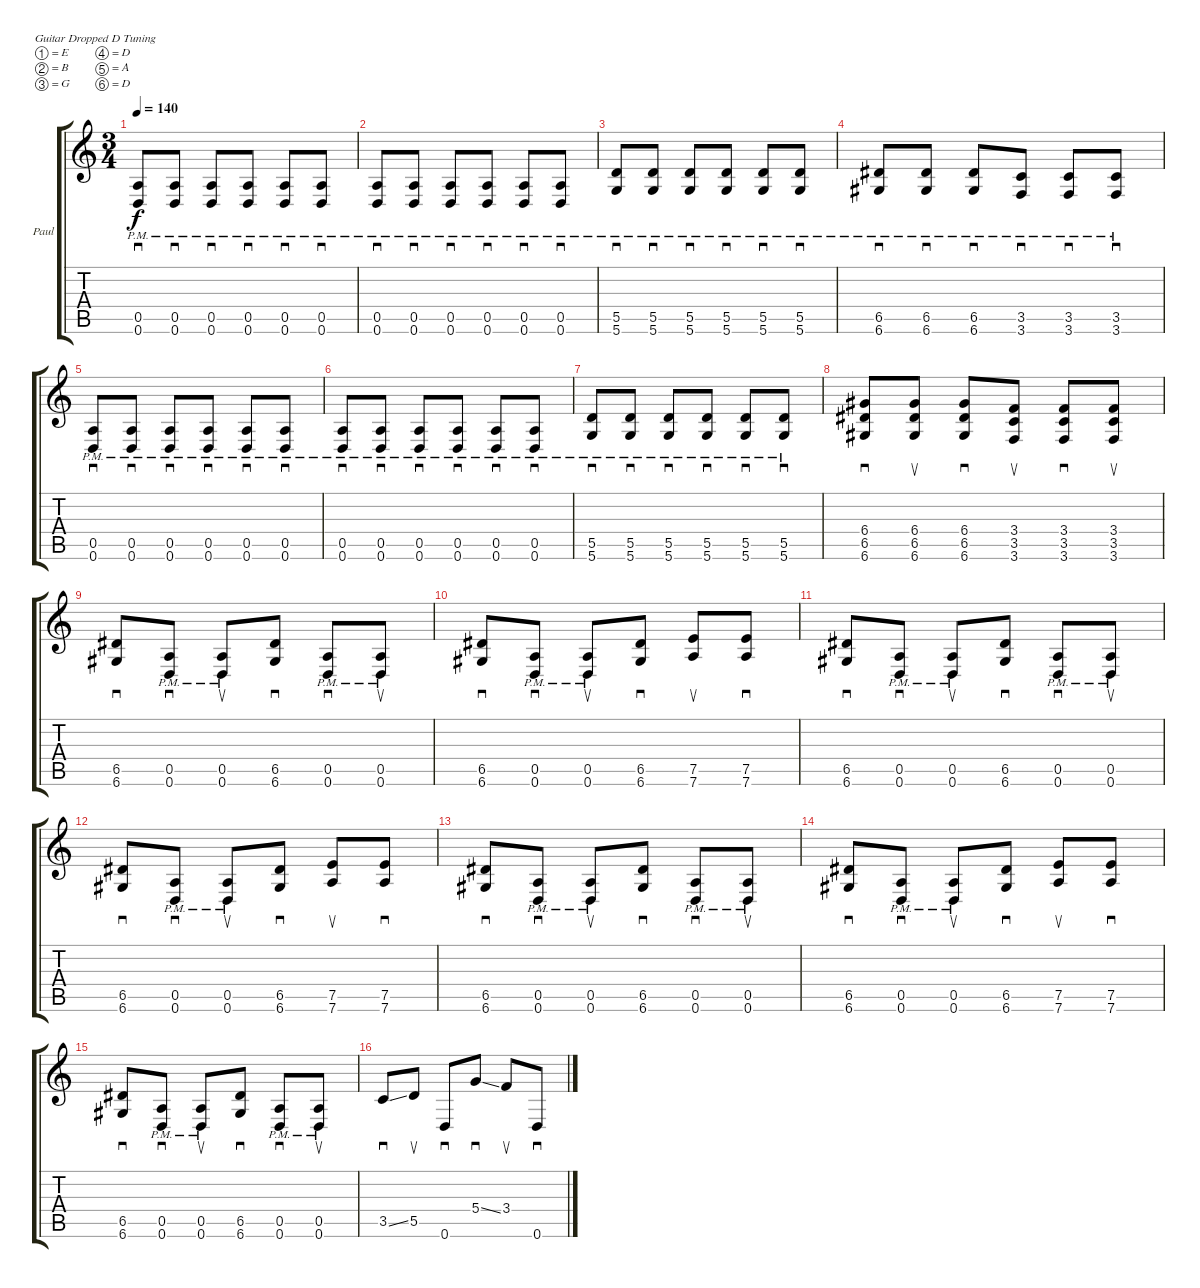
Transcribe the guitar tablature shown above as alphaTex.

\bracketExtendMode groupsimilarinstruments
\firstSystemTrackNameOrientation horizontal
\otherSystemsTrackNameOrientation horizontal
\track ("Paul Landers" "Paul") {instrument overdrivenguitar}
\staff {score tabs}
\tuning (E4 B3 G3 D3 A2 D2)
\ts (3 4)
\tempo 140
\clef g2
\ks c
(0.5{pm} 0.6{pm}).8{sd dy f} (0.5{pm} 0.6{pm}).8{sd} (0.5{pm} 0.6{pm}).8{sd} (0.5{pm} 0.6{pm}).8{sd} (0.5{pm} 0.6{pm}).8{sd} (0.5{pm} 0.6{pm}).8{sd} |
(0.5{pm} 0.6{pm}).8{sd} (0.5{pm} 0.6{pm}).8{sd} (0.5{pm} 0.6{pm}).8{sd} (0.5{pm} 0.6{pm}).8{sd} (0.5{pm} 0.6{pm}).8{sd} (0.5{pm} 0.6{pm}).8{sd} |
(5.5{pm} 5.6{pm}).8{sd} (5.5{pm} 5.6{pm}).8{sd} (5.5{pm} 5.6{pm}).8{sd} (5.5{pm} 5.6{pm}).8{sd} (5.5{pm} 5.6{pm}).8{sd} (5.5{pm} 5.6{pm}).8{sd} |
(6.5{pm} 6.6{pm}).8{sd} (6.5{pm} 6.6{pm}).8{sd} (6.5{pm} 6.6{pm}).8{sd} (3.5{pm} 3.6{pm}).8{sd} (3.5{pm} 3.6{pm}).8{sd} (3.5{pm} 3.6{pm}).8{sd} |
(0.5{pm} 0.6{pm}).8{sd} (0.5{pm} 0.6{pm}).8{sd} (0.5{pm} 0.6{pm}).8{sd} (0.5{pm} 0.6{pm}).8{sd} (0.5{pm} 0.6{pm}).8{sd} (0.5{pm} 0.6{pm}).8{sd} |
(0.5{pm} 0.6{pm}).8{sd} (0.5{pm} 0.6{pm}).8{sd} (0.5{pm} 0.6{pm}).8{sd} (0.5{pm} 0.6{pm}).8{sd} (0.5{pm} 0.6{pm}).8{sd} (0.5{pm} 0.6{pm}).8{sd} |
(5.5{pm} 5.6{pm}).8{sd} (5.5{pm} 5.6{pm}).8{sd} (5.5{pm} 5.6{pm}).8{sd} (5.5{pm} 5.6{pm}).8{sd} (5.5{pm} 5.6{pm}).8{sd} (5.5{pm} 5.6{pm}).8{sd} |
(6.5 6.6 6.4).8{sd} (6.5 6.6 6.4).8{su} (6.5 6.6 6.4).8{sd} (3.5 3.6 3.4).8{su} (3.5 3.6 3.4).8{sd} (3.5 3.6 3.4).8{su} |
(6.5 6.6).8{sd} (0.5{pm} 0.6{pm}).8{sd} (0.5{pm} 0.6{pm}).8{su} (6.5 6.6).8{sd} (0.5{pm} 0.6{pm}).8{sd} (0.5{pm} 0.6{pm}).8{su} |
(6.5 6.6).8{sd} (0.5{pm} 0.6{pm}).8{sd} (0.5{pm} 0.6{pm}).8{su} (6.5 6.6).8{sd} (7.5 7.6).8{su} (7.5 7.6).8{sd} |
(6.5 6.6).8{sd} (0.5{pm} 0.6{pm}).8{sd} (0.5{pm} 0.6{pm}).8{su} (6.5 6.6).8{sd} (0.5{pm} 0.6{pm}).8{sd} (0.5{pm} 0.6{pm}).8{su} |
(6.5 6.6).8{sd} (0.5{pm} 0.6{pm}).8{sd} (0.5{pm} 0.6{pm}).8{su} (6.5 6.6).8{sd} (7.5 7.6).8{su} (7.5 7.6).8{sd} |
(6.5 6.6).8{sd} (0.5{pm} 0.6{pm}).8{sd} (0.5{pm} 0.6{pm}).8{su} (6.5 6.6).8{sd} (0.5{pm} 0.6{pm}).8{sd} (0.5{pm} 0.6{pm}).8{su} |
(6.5 6.6).8{sd} (0.5{pm} 0.6{pm}).8{sd} (0.5{pm} 0.6{pm}).8{su} (6.5 6.6).8{sd} (7.5 7.6).8{su} (7.5 7.6).8{sd} |
(6.5 6.6).8{sd} (0.5{pm} 0.6{pm}).8{sd} (0.5{pm} 0.6{pm}).8{su} (6.5 6.6).8{sd} (0.5{pm} 0.6{pm}).8{sd} (0.5{pm} 0.6{pm}).8{su} |
3.5{ss}.8{sd} 5.5.8{su} 0.6.8{sd} 5.4{ss}.8{sd} 3.4.8{su} 0.6.8{sd}
